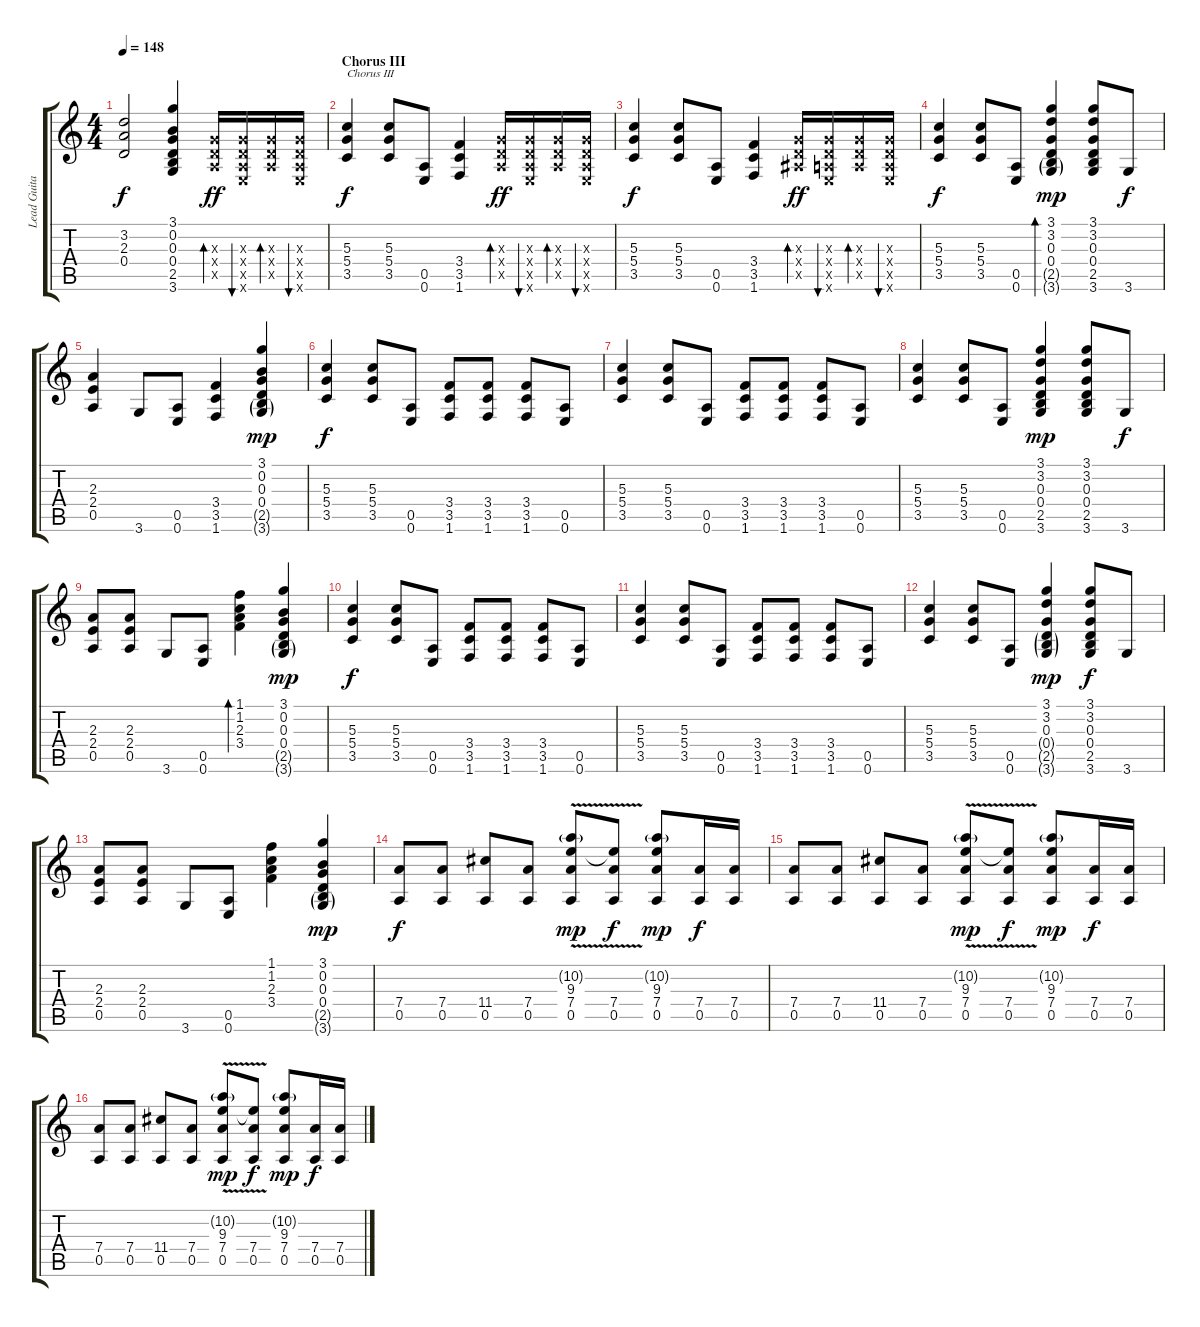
\track ("Lead Guitar" "Lead Guita") {instrument distortionguitar}
\staff {score tabs}
\tuning (E4 B3 G3 D3 A2 E2) {hide}
\ts (4 4)
\tempo 148
\clef g2
\ks c
(3.2 2.3 0.4).2{dy f} (3.1 0.2 0.3 0.4 2.5 3.6).4 (0.3{x} 0.4{x} 0.5{x}).16{bd 60 dy ff} (0.3{x} 0.4{x} 0.5{x} 0.6{x}).16{bu 60} (0.3{x} 0.4{x} 0.5{x}).16{bd 60} (0.3{x} 0.4{x} 0.5{x} 0.6{x}).16{bu 60} |
\section ("" "Chorus III")
(5.3 5.4 3.5).4{txt "Chorus III" dy f} (5.3 5.4 3.5).8 (0.5 0.6).8 (3.4 3.5 1.6).4 (0.3{x} 0.4{x} 0.5{x}).16{bd 60 dy ff} (0.3{x} 0.4{x} 0.5{x} 0.6{x}).16{bu 60} (0.3{x} 0.4{x} 0.5{x}).16{bd 60} (0.3{x} 0.4{x} 0.5{x} 0.6{x}).16{bu 60} |
(5.3 5.4 3.5).4{dy f} (5.3 5.4 3.5).8 (0.5 0.6).8 (3.4 3.5 1.6).4 (0.3{x} 0.4{x} 1.5{x}).16{bd 60 dy ff} (0.3{x} 0.4{x} 0.5{x} 0.6{x}).16{bu 60} (0.3{x} 0.4{x} 0.5{x}).16{bd 60} (0.3{x} 0.4{x} 0.5{x} 0.6{x}).16{bu 60} |
(5.3 5.4 3.5).4{dy f} (5.3 5.4 3.5).8 (0.5 0.6).8 (3.1 3.2 0.3 0.4 2.5{g} 3.6{g}).4{bd 30 dy mp} (3.1 3.2 0.3 0.4 2.5 3.6).8 3.6.8{dy f} |
(2.3 2.4 0.5).4 3.6.8 (0.5 0.6).8 (3.4 3.5 1.6).4 (3.1 0.2 0.3 0.4 2.5{g} 3.6{g}).4{dy mp} |
(5.3 5.4 3.5).4{dy f} (5.3 5.4 3.5).8 (0.5 0.6).8 (3.4 3.5 1.6).8 (3.4 3.5 1.6).8 (3.4 3.5 1.6).8 (0.5 0.6).8 |
(5.3 5.4 3.5).4 (5.3 5.4 3.5).8 (0.5 0.6).8 (3.4 3.5 1.6).8 (3.4 3.5 1.6).8 (3.4 3.5 1.6).8 (0.5 0.6).8 |
(5.3 5.4 3.5).4 (5.3 5.4 3.5).8 (0.5 0.6).8 (3.1 3.2 0.3 0.4 2.5 3.6).4{dy mp} (3.1 3.2 0.3 0.4 2.5 3.6).8 3.6.8{dy f} |
(2.3 2.4 0.5).8 (2.3 2.4 0.5).8 3.6.8 (0.5 0.6).8 (1.1 1.2 2.3 3.4).4{bd 30} (3.1 0.2 0.3 0.4 2.5{g} 3.6{g}).4{dy mp} |
(5.3 5.4 3.5).4{dy f} (5.3 5.4 3.5).8 (0.5 0.6).8 (3.4 3.5 1.6).8 (3.4 3.5 1.6).8 (3.4 3.5 1.6).8 (0.5 0.6).8 |
(5.3 5.4 3.5).4 (5.3 5.4 3.5).8 (0.5 0.6).8 (3.4 3.5 1.6).8 (3.4 3.5 1.6).8 (3.4 3.5 1.6).8 (0.5 0.6).8 |
(5.3 5.4 3.5).4 (5.3 5.4 3.5).8 (0.5 0.6).8 (3.1 3.2 0.3 0.4{g} 2.5{g} 3.6{g}).4{dy mp} (3.1 3.2 0.3 0.4 2.5 3.6).8{dy f} 3.6.8 |
(2.3 2.4 0.5).8 (2.3 2.4 0.5).8 3.6.8 (0.5 0.6).8 (1.1 1.2 2.3 3.4).4 (3.1 0.2 0.3 0.4 2.5{g} 3.6{g}).4{dy mp} |
(7.4 0.5).8{dy f volume 14} (7.4 0.5).8 (11.4 0.5).8 (7.4 0.5).8 (10.2{g} 9.3{v} 7.4 0.5).8{dy mp} (9.3{t} 7.4 0.5).8{dy f} (10.2{g} 9.3 7.4 0.5).8{dy mp} (7.4 0.5).16{dy f} (7.4 0.5).16 |
(7.4 0.5).8 (7.4 0.5).8 (11.4 0.5).8 (7.4 0.5).8 (10.2{g} 9.3{v} 7.4 0.5).8{dy mp} (9.3{t} 7.4 0.5).8{dy f} (10.2{g} 9.3 7.4 0.5).8{dy mp} (7.4 0.5).16{dy f} (7.4 0.5).16 |
(7.4 0.5).8 (7.4 0.5).8 (11.4 0.5).8 (7.4 0.5).8 (10.2{g} 9.3{v} 7.4 0.5).8{dy mp} (9.3{t} 7.4 0.5).8{dy f} (10.2{g} 9.3 7.4 0.5).8{dy mp} (7.4 0.5).16{dy f} (7.4 0.5).16
